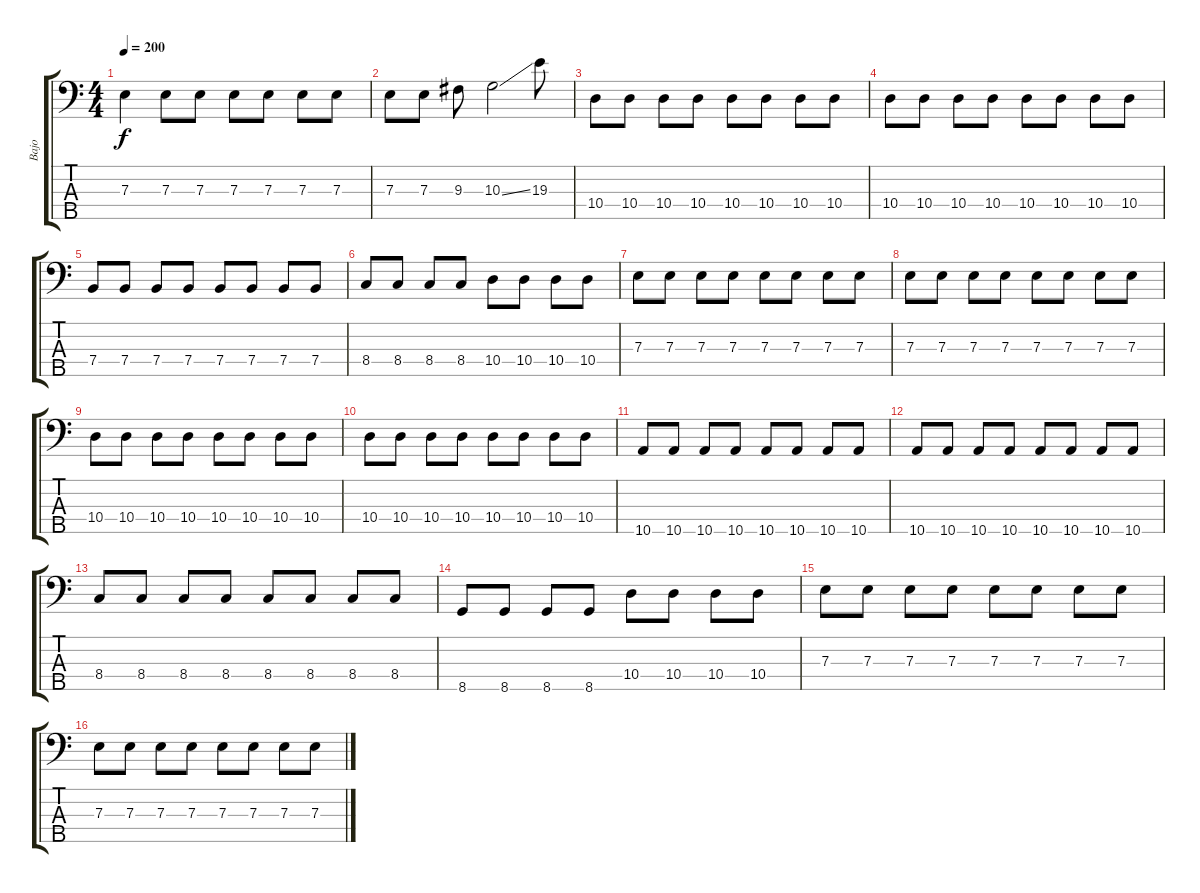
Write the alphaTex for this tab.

\track ("Bajo " "Bajo ") {instrument electricbassfinger}
\staff {score tabs}
\tuning (G2 D2 A1 E1 B0) {hide}
\ts (4 4)
\tempo 200
\clef f4
\ks c
7.3.4{dy f} 7.3.8 7.3.8 7.3.8 7.3.8 7.3.8 7.3.8 |
7.3.8 7.3.8 9.3.8 10.3{ss}.2 19.3.8 |
10.4.8 10.4.8 10.4.8 10.4.8 10.4.8 10.4.8 10.4.8 10.4.8 |
10.4.8 10.4.8 10.4.8 10.4.8 10.4.8 10.4.8 10.4.8 10.4.8 |
7.4.8 7.4.8 7.4.8 7.4.8 7.4.8 7.4.8 7.4.8 7.4.8 |
8.4.8 8.4.8 8.4.8 8.4.8 10.4.8 10.4.8 10.4.8 10.4.8 |
7.3.8 7.3.8 7.3.8 7.3.8 7.3.8 7.3.8 7.3.8 7.3.8 |
7.3.8 7.3.8 7.3.8 7.3.8 7.3.8 7.3.8 7.3.8 7.3.8 |
10.4.8 10.4.8 10.4.8 10.4.8 10.4.8 10.4.8 10.4.8 10.4.8 |
10.4.8 10.4.8 10.4.8 10.4.8 10.4.8 10.4.8 10.4.8 10.4.8 |
10.5.8 10.5.8 10.5.8 10.5.8 10.5.8 10.5.8 10.5.8 10.5.8 |
10.5.8 10.5.8 10.5.8 10.5.8 10.5.8 10.5.8 10.5.8 10.5.8 |
8.4.8 8.4.8 8.4.8 8.4.8 8.4.8 8.4.8 8.4.8 8.4.8 |
8.5.8 8.5.8 8.5.8 8.5.8 10.4.8 10.4.8 10.4.8 10.4.8 |
7.3.8 7.3.8 7.3.8 7.3.8 7.3.8 7.3.8 7.3.8 7.3.8 |
7.3.8 7.3.8 7.3.8 7.3.8 7.3.8 7.3.8 7.3.8 7.3.8
